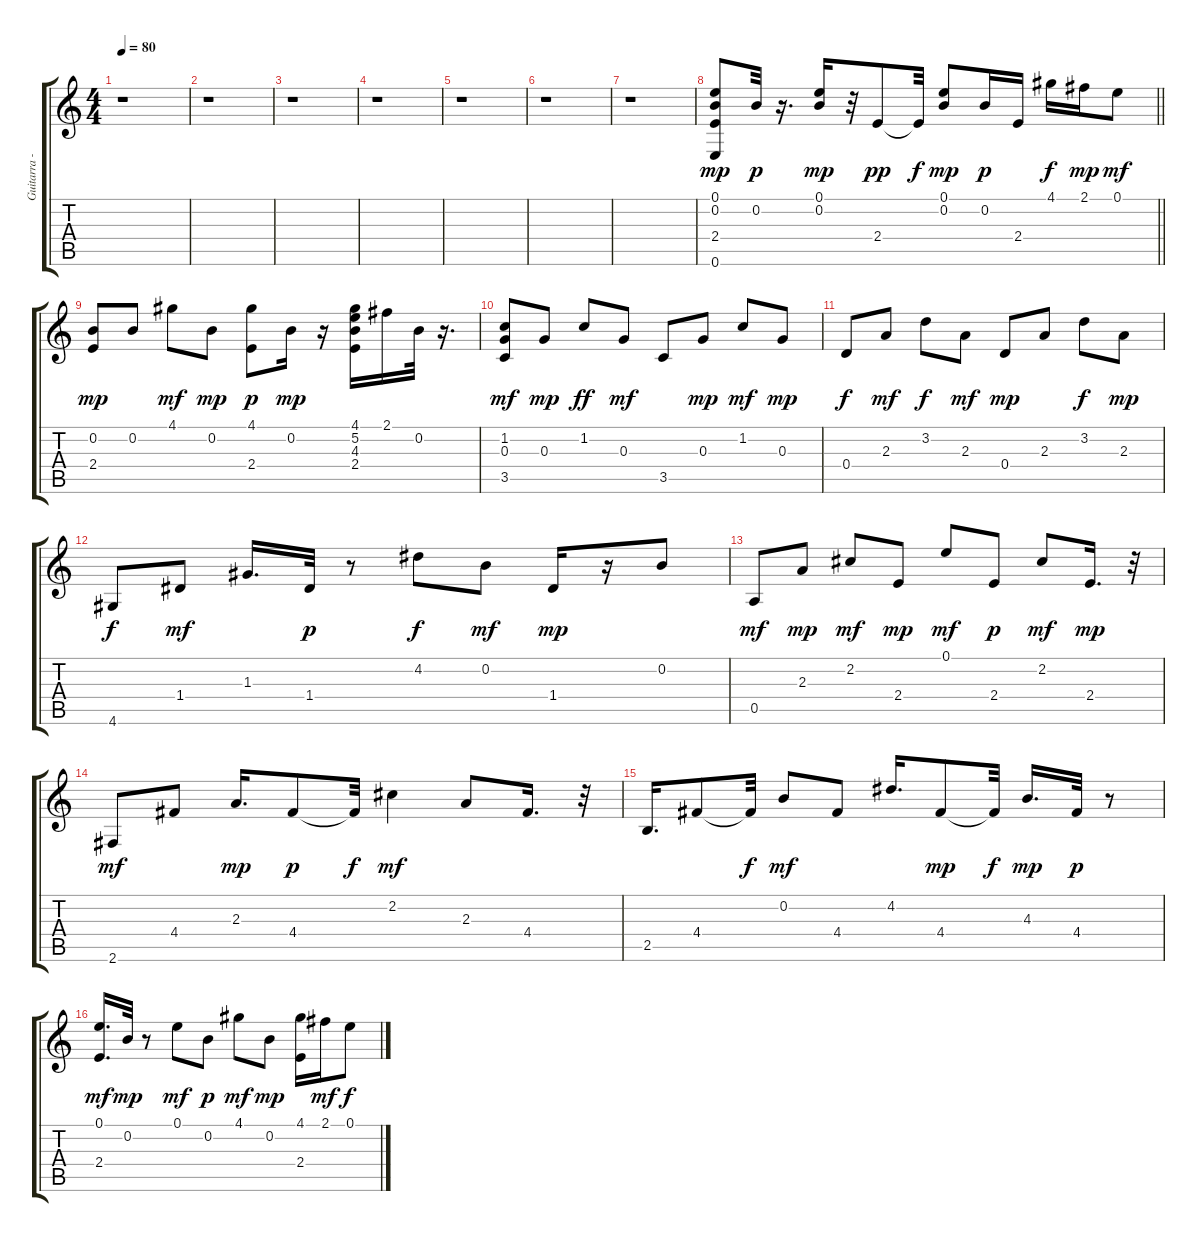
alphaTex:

\track ("Guitarra - Overdrive 2" "Guitarra -") {instrument overdrivenguitar}
\staff {score tabs}
\tuning (E4 B3 G3 D3 A2 E2) {hide}
\ts (4 4)
\tempo 80
\clef g2
\ks c
r.1{dy mp} |
r.1 |
r.1 |
r.1 |
r.1 |
r.1 |
r.1 |
\barLineRight lightlight
(0.1 0.2 2.4 0.6).8 0.2.32{dy p} r.16{d} (0.1 0.2).16{dy mp} r.32 2.4.8{dy pp} 2.4{t}.32{dy f} (0.1 0.2).8{dy mp} 0.2.16{dy p} 2.4.16 4.1.16{dy f} 2.1.16{dy mp} 0.1.8{dy mf} |
(0.2 2.4).8{dy mp} 0.2.8 4.1.8{dy mf} 0.2.8{dy mp} (4.1 2.4).8{dy p} 0.2.16{dy mp} r.16 (4.1 5.2 4.3 2.4).16 2.1.16 0.2.32 r.16{d} |
(1.2 0.3 3.5).8{dy mf} 0.3.8{dy mp} 1.2.8{dy ff} 0.3.8{dy mf} 3.5.8 0.3.8{dy mp} 1.2.8{dy mf} 0.3.8{dy mp} |
0.4.8{dy f} 2.3.8{dy mf} 3.2.8{dy f} 2.3.8{dy mf} 0.4.8{dy mp} 2.3.8 3.2.8{dy f} 2.3.8{dy mp} |
4.6.8{dy f} 1.4.8{dy mf} 1.3.16{d} 1.4.32{dy p} r.8 4.2.8{dy f} 0.2.8{dy mf} 1.4.16{dy mp} r.16 0.2.8 |
0.5.8{dy mf} 2.3.8{dy mp} 2.2.8{dy mf} 2.4.8{dy mp} 0.1.8{dy mf} 2.4.8{dy p} 2.2.8{dy mf} 2.4.16{d dy mp} r.32 |
2.6.8{dy mf} 4.4.8 2.3.16{d dy mp} 4.4.8{dy p} 4.4{t}.32{dy f} 2.2.4{dy mf} 2.3.8 4.4.16{d} r.32 |
2.5.16{d} 4.4.8 4.4{t}.32{dy f} 0.2.8{dy mf} 4.4.8 4.2.16{d} 4.4.8{dy mp} 4.4{t}.32{dy f} 4.3.16{d dy mp} 4.4.32{dy p} r.8 |
(0.1 2.4).16{d dy mf} 0.2.32{dy mp} r.8 0.1.8{dy mf} 0.2.8{dy p} 4.1.8{dy mf} 0.2.8{dy mp} (4.1 2.4).16 2.1.16{dy mf} 0.1.8{dy f}
